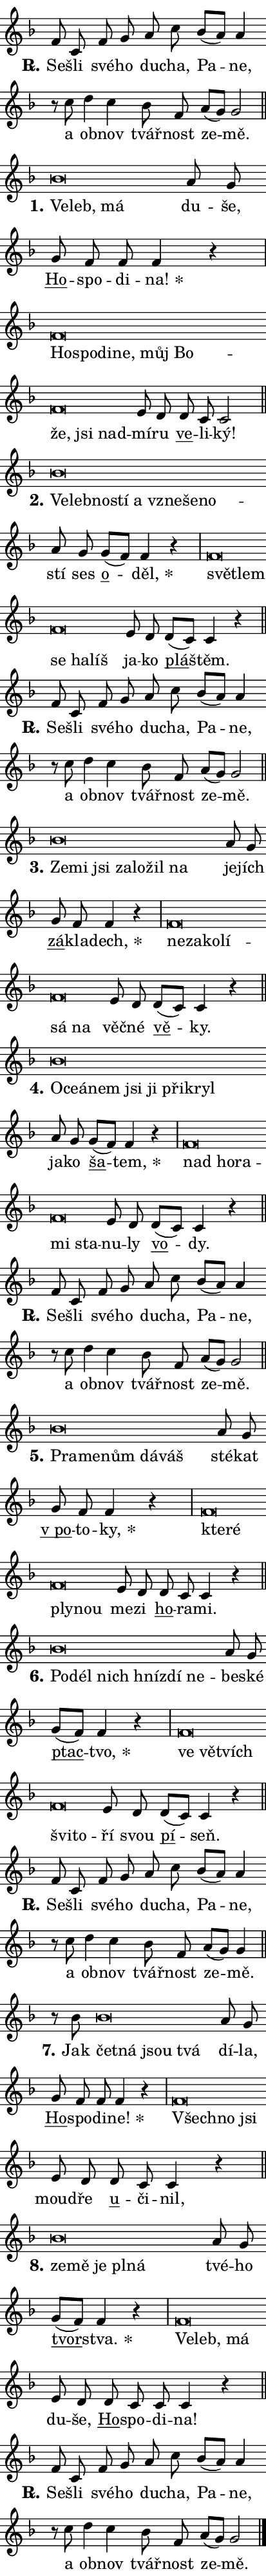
\version "2.22.1"
\header { tagline = "" }
\paper {
  indent = 0\cm
  top-margin = 0\cm
  right-margin = 0\cm
  bottom-margin = 0\cm
  left-margin = 0\cm
  paper-width = 7\cm
  page-breaking = #ly:one-page-breaking
  system-system-spacing.basic-distance = #11
  score-system-spacing.basic-distance = #11
  ragged-last = ##f
}


%% Author: Thomas Morley
%% https://lists.gnu.org/archive/html/lilypond-user/2020-05/msg00002.html
#(define (line-position grob)
"Returns position of @var[grob} in current system:
   @code{'start}, if at first time-step
   @code{'end}, if at last time-step
   @code{'middle} otherwise
"
  (let* ((col (ly:item-get-column grob))
         (ln (ly:grob-object col 'left-neighbor))
         (rn (ly:grob-object col 'right-neighbor))
         (col-to-check-left (if (ly:grob? ln) ln col))
         (col-to-check-right (if (ly:grob? rn) rn col))
         (break-dir-left
           (and
             (ly:grob-property col-to-check-left 'non-musical #f)
             (ly:item-break-dir col-to-check-left)))
         (break-dir-right
           (and
             (ly:grob-property col-to-check-right 'non-musical #f)
             (ly:item-break-dir col-to-check-right))))
        (cond ((eqv? 1 break-dir-left) 'start)
              ((eqv? -1 break-dir-right) 'end)
              (else 'middle))))

#(define (tranparent-at-line-position vctor)
  (lambda (grob)
  "Relying on @code{line-position} select the relevant enry from @var{vctor}.
Used to determine transparency,"
    (case (line-position grob)
      ((end) (not (vector-ref vctor 0)))
      ((middle) (not (vector-ref vctor 1)))
      ((start) (not (vector-ref vctor 2))))))

noteHeadBreakVisibility =
#(define-music-function (break-visibility)(vector?)
"Makes @code{NoteHead}s transparent relying on @var{break-visibility}"
#{
  \override NoteHead.transparent =
    #(tranparent-at-line-position break-visibility)
#})

#(define delete-ledgers-for-transparent-note-heads
  (lambda (grob)
    "Reads whether a @code{NoteHead} is transparent.
If so this @code{NoteHead} is removed from @code{'note-heads} from
@var{grob}, which is supposed to be @code{LedgerLineSpanner}.
As a result ledgers are not printed for this @code{NoteHead}"
    (let* ((nhds-array (ly:grob-object grob 'note-heads))
           (nhds-list
             (if (ly:grob-array? nhds-array)
                 (ly:grob-array->list nhds-array)
                 '()))
           ;; Relies on the transparent-property being done before
           ;; Staff.LedgerLineSpanner.after-line-breaking is executed.
           ;; This is fragile ...
           (to-keep
             (remove
               (lambda (nhd)
                 (ly:grob-property nhd 'transparent #f))
               nhds-list)))
      ;; TODO find a better method to iterate over grob-arrays, similiar
      ;; to filter/remove etc for lists
      ;; For now rebuilt from scratch
      (set! (ly:grob-object grob 'note-heads)  '())
      (for-each
        (lambda (nhd)
          (ly:pointer-group-interface::add-grob grob 'note-heads nhd))
        to-keep))))

hideNotes = {
  \noteHeadBreakVisibility #begin-of-line-visible
}
unHideNotes = {
  \noteHeadBreakVisibility #all-visible
}

% work-around for resetting accidentals
% https://lilypond.org/doc/v2.23/Documentation/notation/displaying-rhythms#unmetered-music
cadenzaMeasure = {
  \cadenzaOff
  \partial 1024 s1024
  \cadenzaOn
}

#(define-markup-command (accent layout props text) (markup?)
  "Underline accented syllable"
  (interpret-markup layout props
    #{\markup \override #'(offset . 4.3) \underline { #text }#}))

responsum = \markup \concat {
  "R" \hspace #-1.05 \path #0.1 #'((moveto 0 0.07) (lineto 0.9 0.8)) \hspace #0.05 "."
}

\layout {
    \context {
        \Staff
        \remove "Time_signature_engraver"
        \override LedgerLineSpanner.after-line-breaking = #delete-ledgers-for-transparent-note-heads
    }
    \context {
        \Voice {
            \override NoteHead.output-attributes = #'((class . "notehead"))
            \override Hairpin.height = #0.55
        }
    }
    \context {
        \Lyrics {
            \override StanzaNumber.output-attributes = #'((class . "stanzanumber"))
            \override LyricSpace.minimum-distance = #0.9
            \override LyricText.font-name = #"TeX Gyre Schola"
            \override LyricText.font-size = 1
            \override StanzaNumber.font-name = #"TeX Gyre Schola Bold"
            \override StanzaNumber.font-size = 1
        }
    }
}

% magnetic-lyrics.ily
%
%   written by
%     Jean Abou Samra <jean@abou-samra.fr>
%     Werner Lemberg <wl@gnu.org>
%
%   adapted by
%     Jiri Hon <jiri.hon@gmail.com>
%
% Version 2022-Apr-15

% https://www.mail-archive.com/lilypond-user@gnu.org/msg149350.html

#(define (Left_hyphen_pointer_engraver context)
   "Collect syllable-hyphen-syllable occurrences in lyrics and store
them in properties.  This engraver only looks to the left.  For
example, if the lyrics input is @code{foo -- bar}, it does the
following.

@itemize @bullet
@item
Set the @code{text} property of the @code{LyricHyphen} grob between
@q{foo} and @q{bar} to @code{foo}.

@item
Set the @code{left-hyphen} property of the @code{LyricText} grob with
text @q{foo} to the @code{LyricHyphen} grob between @q{foo} and
@q{bar}.
@end itemize

Use this auxiliary engraver in combination with the
@code{lyric-@/text::@/apply-@/magnetic-@/offset!} hook."
   (let ((hyphen #f)
         (text #f))
     (make-engraver
      (acknowledgers
       ((lyric-syllable-interface engraver grob source-engraver)
        (set! text grob)))
      (end-acknowledgers
       ((lyric-hyphen-interface engraver grob source-engraver)
        ;(when (not (grob::has-interface grob 'lyric-space-interface))
          (set! hyphen grob)));)
      ((stop-translation-timestep engraver)
       (when (and text hyphen)
         (ly:grob-set-object! text 'left-hyphen hyphen))
       (set! text #f)
       (set! hyphen #f)))))

#(define (lyric-text::apply-magnetic-offset! grob)
   "If the space between two syllables is less than the value in
property @code{LyricText@/.details@/.squash-threshold}, move the right
syllable to the left so that it gets concatenated with the left
syllable.

Use this function as a hook for
@code{LyricText@/.after-@/line-@/breaking} if the
@code{Left_@/hyphen_@/pointer_@/engraver} is active."
   (let ((hyphen (ly:grob-object grob 'left-hyphen #f)))
     (when hyphen
       (let ((left-text (ly:spanner-bound hyphen LEFT)))
         (when (grob::has-interface left-text 'lyric-syllable-interface)
           (let* ((common (ly:grob-common-refpoint grob left-text X))
                  (this-x-ext (ly:grob-extent grob common X))
                  (left-x-ext
                   (begin
                     ;; Trigger magnetism for left-text.
                     (ly:grob-property left-text 'after-line-breaking)
                     (ly:grob-extent left-text common X)))
                  ;; `delta` is the gap width between two syllables.
                  (delta (- (interval-start this-x-ext)
                            (interval-end left-x-ext)))
                  (details (ly:grob-property grob 'details))
                  (threshold (assoc-get 'squash-threshold details 0.2)))
             (when (< delta threshold)
               (let* (;; We have to manipulate the input text so that
                      ;; ligatures crossing syllable boundaries are not
                      ;; disabled.  For languages based on the Latin
                      ;; script this is essentially a beautification.
                      ;; However, for non-Western scripts it can be a
                      ;; necessity.
                      (lt (ly:grob-property left-text 'text))
                      (rt (ly:grob-property grob 'text))
                      (is-space (grob::has-interface hyphen 'lyric-space-interface))
                      (space (if is-space " " ""))
                      (space-markup (grob-interpret-markup grob " "))
                      (space-size (interval-length (ly:stencil-extent space-markup X)))
                      (extra-delta (if is-space space-size 0))
                      ;; Append new syllable.
                      (ltrt-space (if (and (string? lt) (string? rt))
                                (string-append lt space rt)
                                (make-concat-markup (list lt space rt))))
                      ;; Right-align `ltrt` to the right side.
                      (ltrt-space-markup (grob-interpret-markup
                               grob
                               (make-translate-markup
                                (cons (interval-length this-x-ext) 0)
                                (make-right-align-markup ltrt-space)))))
                 (begin
                   ;; Don't print `left-text`.
                   (ly:grob-set-property! left-text 'stencil #f)
                   ;; Set text and stencil (which holds all collected
                   ;; syllables so far) and shift it to the left.
                   (ly:grob-set-property! grob 'text ltrt-space)
                   (ly:grob-set-property! grob 'stencil ltrt-space-markup)
                   (ly:grob-translate-axis! grob (- (- delta extra-delta)) X))))))))))


#(define (lyric-hyphen::displace-bounds-first grob)
   ;; Make very sure this callback isn't triggered too early.
   (let ((left (ly:spanner-bound grob LEFT))
         (right (ly:spanner-bound grob RIGHT)))
     (ly:grob-property left 'after-line-breaking)
     (ly:grob-property right 'after-line-breaking)
     (ly:lyric-hyphen::print grob)))

squashThreshold = #0.4

\layout {
  \context {
    \Lyrics
    \consists #Left_hyphen_pointer_engraver
    \override LyricText.after-line-breaking =
      #lyric-text::apply-magnetic-offset!
    \override LyricHyphen.stencil = #lyric-hyphen::displace-bounds-first
    \override LyricText.details.squash-threshold = \squashThreshold
    \override LyricHyphen.minimum-distance = 0
    \override LyricHyphen.minimum-length = \squashThreshold
  }
}

squash = \override LyricText.details.squash-threshold = 9999
unSquash = \override LyricText.details.squash-threshold = \squashThreshold

left = \override LyricText.self-alignment-X = #LEFT
unLeft = \revert LyricText.self-alignment-X

starOffset = #(lambda (grob) 
                (let ((x_offset (ly:self-alignment-interface::aligned-on-x-parent grob)))
                  (if (= x_offset 0) 0 (+ x_offset 1.2))))

star = #(define-music-function (syllable)(string?)
"Append star separator at the end of a syllable"
#{
  \once \override LyricText.X-offset = #starOffset
  \lyricmode { \markup {
    #syllable
    \override #'((font-name . "TeX Gyre Schola Bold")) \hspace #0.2 \lower #0.65 \larger "*"
  } }
#})

starAccent = #(define-music-function (syllable)(string?)
"Append star separator at the end of a syllable and make accent"
#{
  \once \override LyricText.X-offset = #starOffset
  \lyricmode { \markup {
    \accent #syllable
    \override #'((font-name . "TeX Gyre Schola Bold")) \hspace #0.2 \lower #0.65 \larger "*"
  } }
#})

breath = #(define-music-function (syllable)(string?)
"Append breathing indicator at the end of a syllable"
#{
  \lyricmode { \markup { #syllable "+" } }
#})

optionalBreath = #(define-music-function (syllable)(string?)
"Append optional breathing indicator at the end of a syllable"
#{
  \lyricmode { \markup { #syllable "(+)" } }
#})


\score {
    <<
        \new Voice = "melody" { \cadenzaOn \key f \major \relative { f'8 c f g a c \bar "" bes[( a)] a4 \bar "" r8 c d4 c \bar "" bes8 f \bar "" a[( g)] g2 \cadenzaMeasure \bar "||" \break }
\relative { bes'\breve*1/16 \hideNotes \breve*1/16 \breve*1/16 \bar "" \unHideNotes a8 g \bar "" g f f f4 r \cadenzaMeasure \bar "|" f\breve*1/16 \hideNotes \breve*1/16 \bar "" \breve*1/16 \bar "" \breve*1/16 \bar "" \breve*1/16 \bar "" \breve*1/16 \bar "" \breve*1/16 \bar "" \breve*1/16 \breve*1/16 \bar "" \unHideNotes e8 d \bar "" d c c2 \cadenzaMeasure \bar "||" \break }
\relative { bes'\breve*1/16 \hideNotes \breve*1/16 \bar "" \breve*1/16 \bar "" \breve*1/16 \bar "" \breve*1/16 \bar "" \breve*1/16 \bar "" \breve*1/16 \breve*1/16 \bar "" \unHideNotes a8 g \bar "" g[( f)] f4 r \cadenzaMeasure \bar "|" f\breve*1/16 \hideNotes \breve*1/16 \bar "" \breve*1/16 \bar "" \breve*1/16 \breve*1/16 \bar "" \unHideNotes e8 d \bar "" d[( c)] c4 r \cadenzaMeasure \bar "||" \break }
\relative { f'8 c f g a c \bar "" bes[( a)] a4 \bar "" r8 c d4 c \bar "" bes8 f \bar "" a[( g)] g2 \cadenzaMeasure \bar "||" \break }
\relative { bes'\breve*1/16 \hideNotes \breve*1/16 \bar "" \breve*1/16 \bar "" \breve*1/16 \bar "" \breve*1/16 \bar "" \breve*1/16 \breve*1/16 \bar "" \unHideNotes a8 g \bar "" g f f4 r \cadenzaMeasure \bar "|" f\breve*1/16 \hideNotes \breve*1/16 \bar "" \breve*1/16 \bar "" \breve*1/16 \bar "" \breve*1/16 \breve*1/16 \bar "" \unHideNotes e8 d \bar "" d[( c)] c4 r \cadenzaMeasure \bar "||" \break }
\relative { bes'\breve*1/16 \hideNotes \breve*1/16 \bar "" \breve*1/16 \bar "" \breve*1/16 \bar "" \breve*1/16 \bar "" \breve*1/16 \bar "" \breve*1/16 \breve*1/16 \bar "" \unHideNotes a8 g \bar "" g[( f)] f4 r \cadenzaMeasure \bar "|" f\breve*1/16 \hideNotes \breve*1/16 \bar "" \breve*1/16 \bar "" \breve*1/16 \breve*1/16 \bar "" \unHideNotes e8 d \bar "" d[( c)] c4 r \cadenzaMeasure \bar "||" \break }
\relative { f'8 c f g a c \bar "" bes[( a)] a4 \bar "" r8 c d4 c \bar "" bes8 f \bar "" a[( g)] g2 \cadenzaMeasure \bar "||" \break }
\relative { bes'\breve*1/16 \hideNotes \breve*1/16 \bar "" \breve*1/16 \bar "" \breve*1/16 \breve*1/16 \bar "" \unHideNotes a8 g \bar "" g f f4 r \cadenzaMeasure \bar "|" f\breve*1/16 \hideNotes \breve*1/16 \bar "" \breve*1/16 \breve*1/16 \bar "" \unHideNotes e8 d \bar "" d c c4 r \cadenzaMeasure \bar "||" \break }
\relative { bes'\breve*1/16 \hideNotes \breve*1/16 \bar "" \breve*1/16 \bar "" \breve*1/16 \bar "" \breve*1/16 \breve*1/16 \bar "" \unHideNotes a8 g \bar "" g[( f)] f4 r \cadenzaMeasure \bar "|" f\breve*1/16 \hideNotes \breve*1/16 \bar "" \breve*1/16 \bar "" \breve*1/16 \breve*1/16 \bar "" \unHideNotes e8 d \bar "" d[( c)] c4 r \cadenzaMeasure \bar "||" \break }
\relative { f'8 c f g a c \bar "" bes[( a)] a4 \bar "" r8 c d4 c \bar "" bes8 f \bar "" a[( g)] g4 \cadenzaMeasure \bar "||" \break }
\relative { r8 bes'8 bes\breve*1/16 \hideNotes \breve*1/16 \bar "" \breve*1/16 \breve*1/16 \bar "" \unHideNotes a8 g \bar "" g f f f4 r \cadenzaMeasure \bar "|" f\breve*1/16 \hideNotes \breve*1/16 \breve*1/16 \bar "" \unHideNotes e8 d \bar "" d c c4 r \cadenzaMeasure \bar "||" \break }
\relative { bes'\breve*1/16 \hideNotes \breve*1/16 \bar "" \breve*1/16 \bar "" \breve*1/16 \breve*1/16 \bar "" \unHideNotes a8 g \bar "" g[( f)] f4 r \cadenzaMeasure \bar "|" f\breve*1/16 \hideNotes \breve*1/16 \breve*1/16 \bar "" \unHideNotes e8 d \bar "" d c c c4 r \cadenzaMeasure \bar "||" \break }
\relative { f'8 c f g a c \bar "" bes[( a)] a4 \bar "" r8 c d4 c \bar "" bes8 f \bar "" a[( g)] g2 \cadenzaMeasure \bar "||" \break } \bar "|." }
        \new Lyrics \lyricsto "melody" { \lyricmode { \set stanza = \responsum
Se -- šli své -- ho du -- cha, Pa -- ne, a ob -- nov tvář -- nost ze -- mě.
\set stanza = "1."
\left Ve -- \squash leb, má \unLeft \unSquash du -- še, \markup \accent Ho -- spo -- di -- \star na! \left Ho -- \squash spo -- di -- ne, můj Bo -- že, jsi nad -- \unLeft \unSquash mí -- ru \markup \accent ve -- li -- ký!
\set stanza = "2."
\left Ve -- \squash leb -- no -- stí a vzne -- še -- no -- \unLeft \unSquash stí ses \markup \accent o -- \star děl, \left svě -- \squash tlem se ha -- líš \unLeft \unSquash ja -- ko \markup \accent plá -- štěm.
\set stanza = \responsum
Se -- šli své -- ho du -- cha, Pa -- ne, a ob -- nov tvář -- nost ze -- mě.
\set stanza = "3."
\left Ze -- \squash mi jsi za -- lo -- žil na \unLeft \unSquash je -- jích \markup \accent zá -- kla -- \star dech, \left ne -- \squash za -- ko -- lí -- sá na \unLeft \unSquash věč -- né \markup \accent vě -- ky.
\set stanza = "4."
\left O -- \squash ce -- á -- nem jsi ji při -- kryl \unLeft \unSquash ja -- ko \markup \accent ša -- \star tem, \left nad \squash ho -- ra -- mi sta -- \unLeft \unSquash nu -- ly \markup \accent vo -- dy.
\set stanza = \responsum
Se -- šli své -- ho du -- cha, Pa -- ne, a ob -- nov tvář -- nost ze -- mě.
\set stanza = "5."
\left Pra -- \squash me -- nům dá -- váš \unLeft \unSquash sté -- kat \markup \accent "v po" -- to -- \star ky, \left kte -- \squash ré ply -- nou \unLeft \unSquash me -- zi \markup \accent ho -- ra -- mi.
\set stanza = "6."
\left Po -- \squash dél nich hníz -- dí ne -- \unLeft \unSquash be -- ské \markup \accent ptac -- \star tvo, \left ve \squash vět -- vích švi -- to -- \unLeft \unSquash ří svou \markup \accent pí -- seň.
\set stanza = \responsum
Se -- šli své -- ho du -- cha, Pa -- ne, a ob -- nov tvář -- nost ze -- mě.
\set stanza = "7."
Jak \left čet -- \squash ná jsou tvá \unLeft \unSquash dí -- la, \markup \accent Ho -- spo -- di -- \star ne! \left Všech -- \squash no jsi \unLeft \unSquash moud -- ře \markup \accent u -- či -- nil,
\set stanza = "8."
\left ze -- \squash mě je pl -- ná \unLeft \unSquash tvé -- ho \markup \accent tvor -- \star stva. \left Ve -- \squash leb, má \unLeft \unSquash du -- še, \markup \accent Ho -- spo -- di -- na!
\set stanza = \responsum
Se -- šli své -- ho du -- cha, Pa -- ne, a ob -- nov tvář -- nost ze -- mě. } }
    >>
    \layout {}
}
